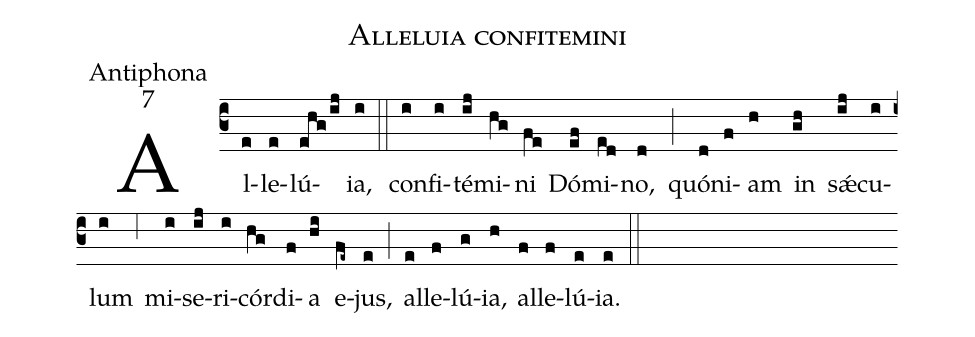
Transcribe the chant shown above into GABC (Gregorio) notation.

name:Alleluia confitemini;
office-part:Antiphona;
mode:7;
%%
(c3) Al(e)le(e)lú(ehg/ij)ia,(i) (::) con(i)fi(i)té(ij)mi(hg)ni(fe) Dó(ef)mi(ed)no,(d) (;) quó(d)ni(f)am(h) in(gh) s<sp>'ae</sp>(ij)cu(i)lum(i) (;6) mi(i)se(ij)ri(i)cór(hg)di(f)a(hi) e(fe~)jus,(e) (;) al(e)le(f)lú(g)ia,(h) al(f)le(f)lú(e)ia.(e) (::)
